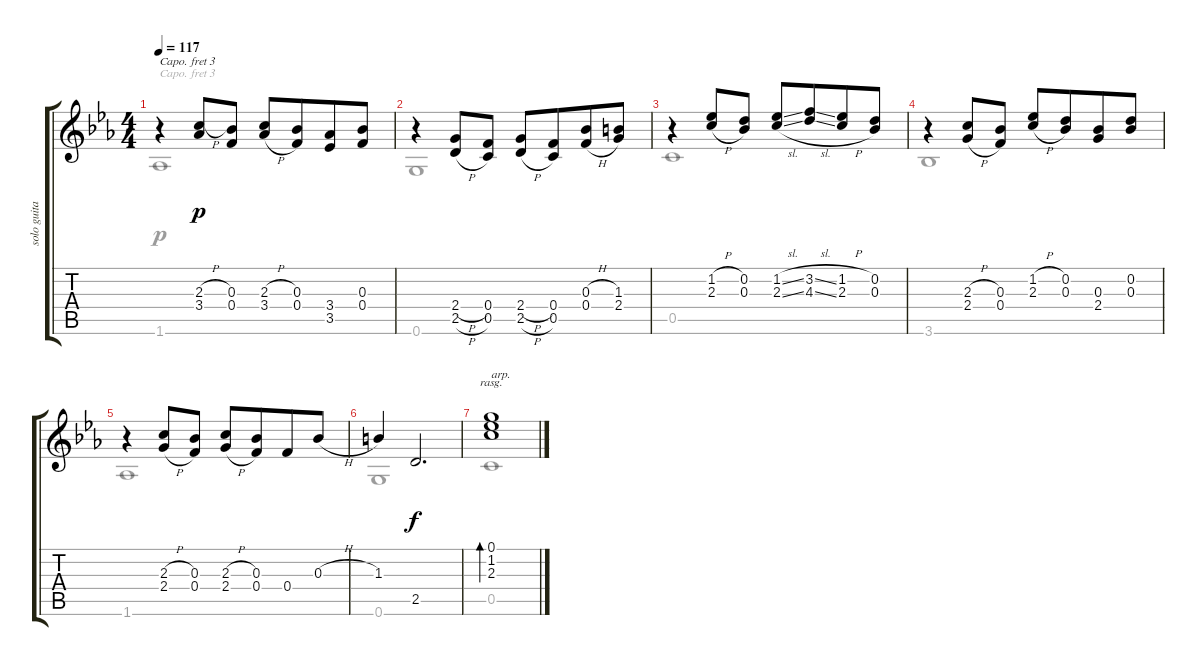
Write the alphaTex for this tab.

\track ("solo guitar" "solo guita") {instrument acousticguitarsteel}
\staff {score tabs}
\capo 3
\tuning (E4 B3 G3 D3 A2 E2) {hide}
\voice
\ts (4 4)
\tempo 117
\clef g2
\ks cminor
r.4{dy p} (2.3{h} 3.4).8 (0.3 0.4).8 (2.3{h} 3.4{h}).8 (0.3 0.4).8{beam merge} (3.4 3.5).8 (0.3 0.4).8 |
r.4 (2.4{h} 2.5{h}).8 (0.4 0.5).8 (2.4{h} 2.5{h}).8 (0.4 0.5).8{beam merge} (0.3{h} 0.4{h}).8 (1.3 2.4).8 |
r.4 (1.2{h} 2.3{h}).8 (0.2 0.3).8 (1.2{sl} 2.3{sl}).8 (3.2{sl} 4.3{sl}).8{beam merge} (1.2{h} 2.3{h}).8 (0.2 0.3).8 |
r.4 (2.3{h} 2.4{h}).8 (0.3 0.4).8 (1.2{h} 2.3{h}).8 (0.2 0.3).8{beam merge} (0.3 2.4).8 (0.2 0.3).8 |
r.4 (2.3{h} 2.4{h}).8 (0.3 0.4).8 (2.3{h} 2.4{h}).8 (0.3 0.4).8{beam merge} 0.4.8 0.3{h}.8 |
1.3.4 2.5.2{d dy f} |
(0.1 1.2 2.3).1{bd 480 rasg ii txt "arp."}
\voice
\clef g2
\ottava regular
\simile none
\ks cminor
1.6.1{dy p} |
0.6.1 |
0.5.1 |
3.6.1 |
1.6.1 |
0.6.1 |
0.5.1
